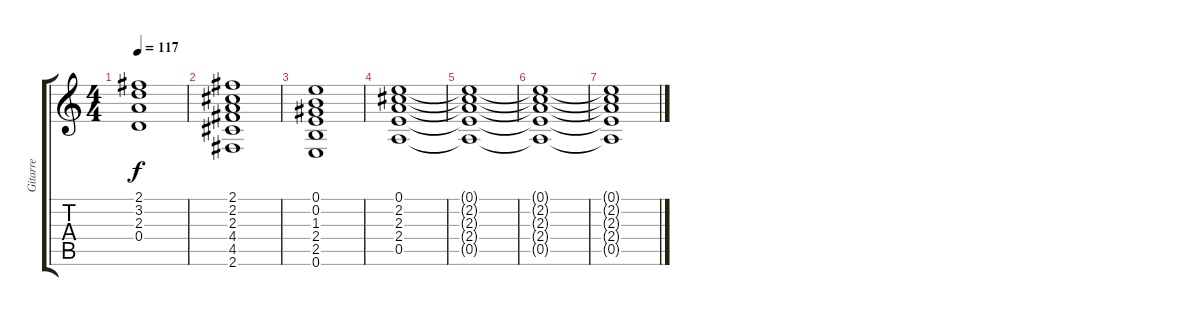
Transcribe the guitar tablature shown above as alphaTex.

\track ("Gitarre" "Gitarre") {instrument acousticguitarsteel}
\staff {score tabs}
\tuning (E4 B3 G3 D3 A2 E2) {hide}
\ts (4 4)
\tempo 117
\clef g2
\ks c
(2.1 3.2 2.3 0.4).1{dy f} |
(2.1 2.2 2.3 4.4 4.5 2.6).1 |
(0.1 0.2 1.3 2.4 2.5 0.6).1 |
(0.1 2.2 2.3 2.4 0.5).1 |
(0.1{t} 2.2{t} 2.3{t} 2.4{t} 0.5{t}).1{volume 3} |
(0.1{t} 2.2{t} 2.3{t} 2.4{t} 0.5{t}).1 |
(0.1{t} 2.2{t} 2.3{t} 2.4{t} 0.5{t}).1
